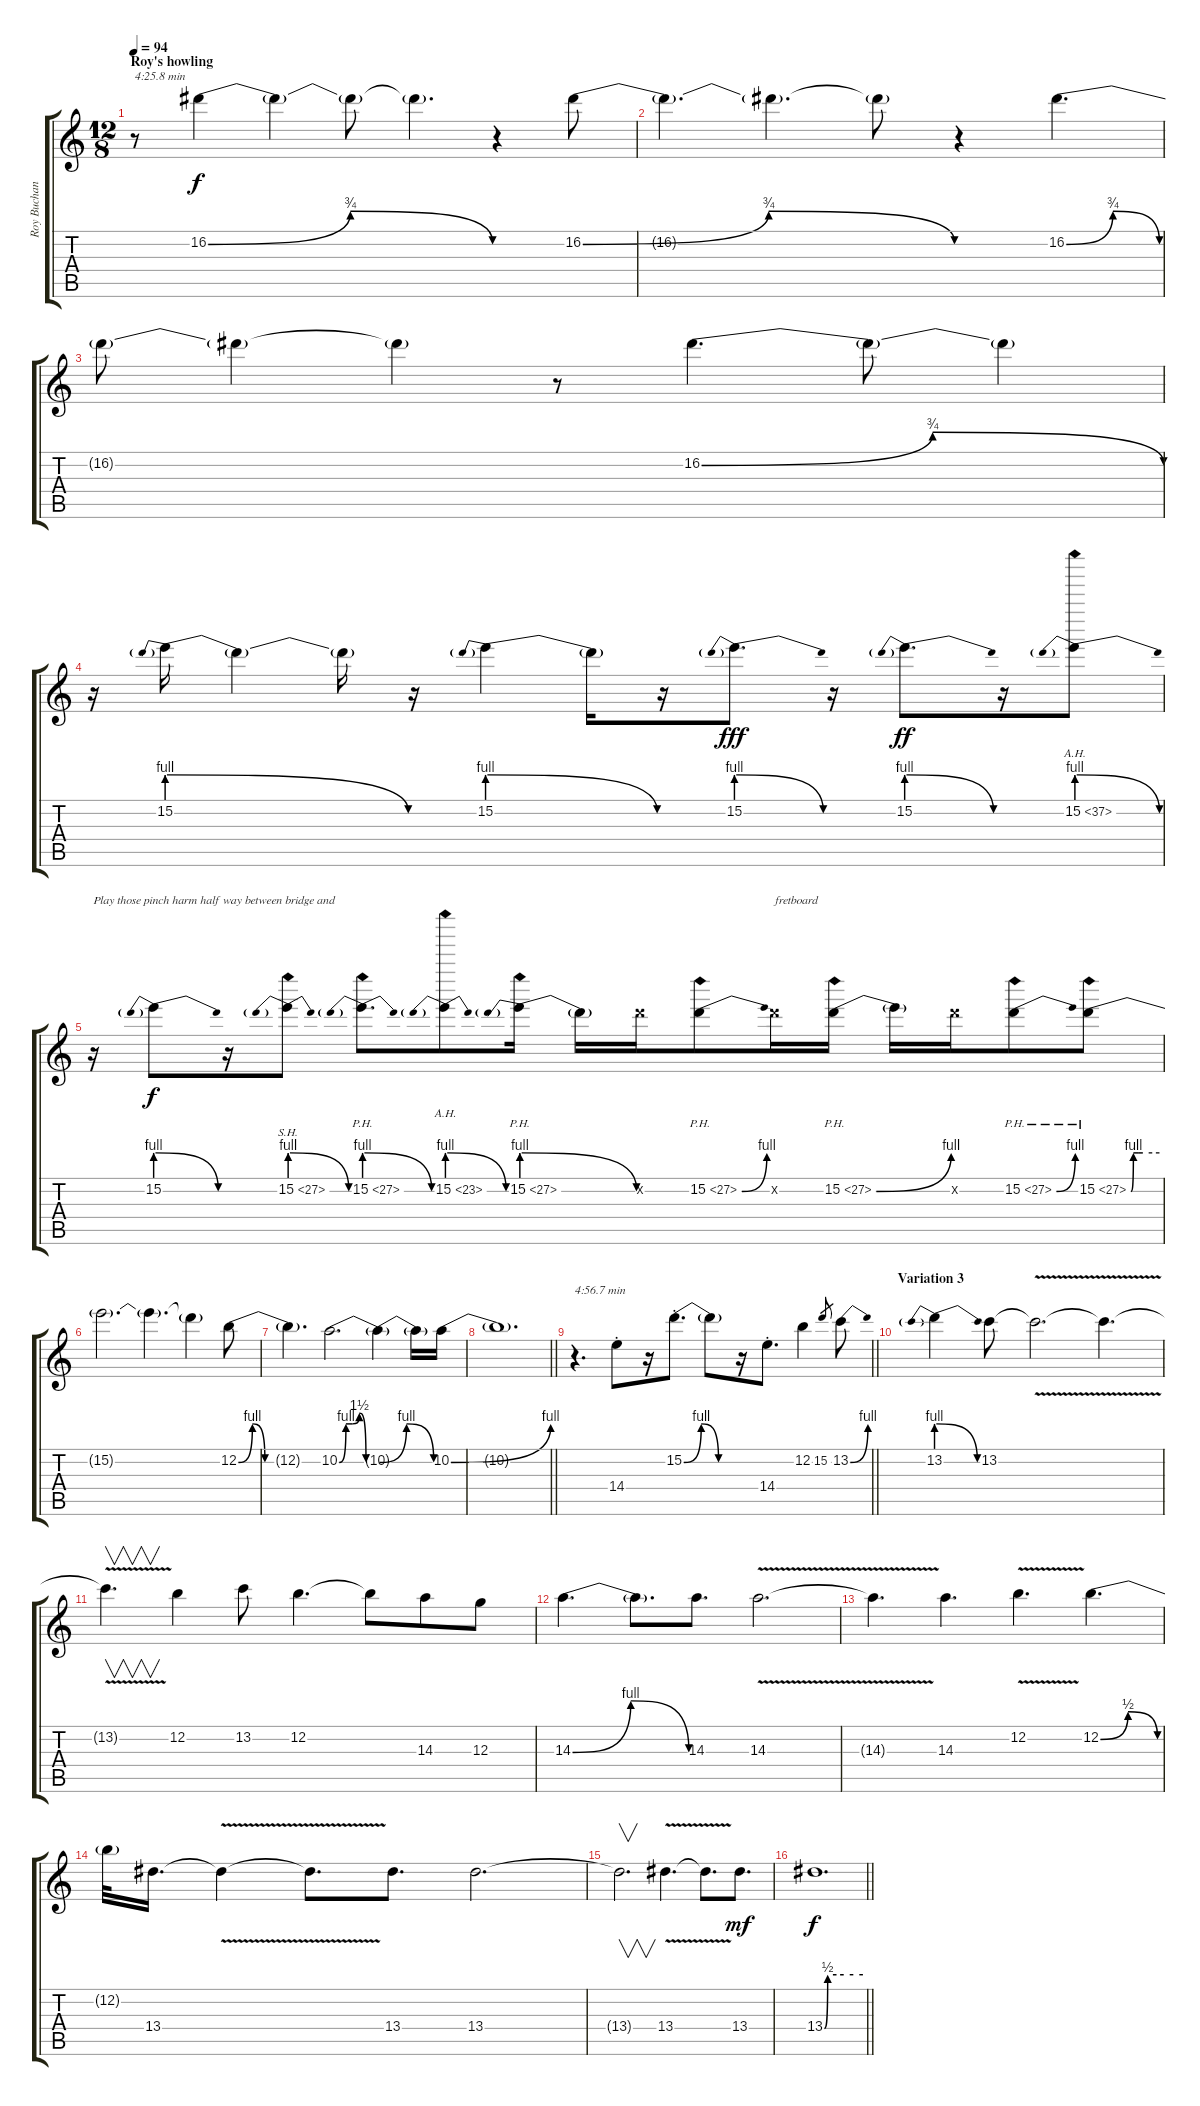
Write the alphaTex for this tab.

\track ("Roy Buchanan on Lead guitar" "Roy Buchan") {instrument electricguitarclean}
\staff {score tabs}
\tuning (E4 B3 G3 D3 A2 E2) {hide}
\ts (12 8)
\section ("" "Roy's howling")
\tempo 94
\clef g2
\ks c
r.8{txt "4:25.8 min" dy f volume 0} 16.2{be (bendrelease 0 0 30 3 30 3 60 0)}.4{volume 16} 16.2{t}.4 16.2{t}.8{volume 4} 16.2{t}.4{d} r.4{volume 0} 16.2{be (bendrelease 0 0 30 3 30 3 60 0)}.8{volume 16} |
16.2{t}.4{d} 16.2{t}.4{d volume 4} 16.2{t}.8 r.4{volume 0} 16.2{be (bendrelease 0 0 30 3 30 3 60 0)}.4{d volume 16} |
16.2{t}.8 16.2{t}.4{volume 3} 16.2{t}.4 r.8{volume 0} 16.2{be (bendrelease 0 0 30 3 30 3 60 0)}.4{d volume 16} 16.2{t}.8 16.2{t}.4{volume 3} |
r.16{volume 9} 15.2{be (prebendrelease 0 4 60 0)}.16 15.2{t}.4 15.2{t}.16 r.16 15.2{be (prebendrelease 0 4 60 0)}.4 15.2{t}.16 r.16 15.2{be (prebendrelease 0 4 60 0)}.8{d dy fff} r.16 15.2{be (prebendrelease 0 4 60 0)}.8{d dy ff} r.16 15.2{be (prebendrelease 0 4 60 0) ah 22}.8 |
r.16{txt "Play those pinch harm half way between bridge and"} 15.2{be (prebendrelease 0 4 60 0)}.8{dy f} r.16 15.2{be (prebendrelease 0 4 60 0) sh 12}.8 15.2{be (prebendrelease 0 4 60 0) ph 12}.8{d} 15.2{be (prebendrelease 0 4 60 0) ah 8}.8 15.2{be (prebendrelease 0 4 60 0) ph 12}.16 15.2{t}.16 15.2{x}.16 15.2{be (bend 0 0 60 4) ph 12}.8 15.2{x}.16{txt "fretboard"} 15.2{be (bend 0 0 60 4) ph 12}.16 15.2{t}.16 15.2{x}.16 15.2{be (bend 0 0 60 4) ph 12}.8 15.2{be (custom 0 0 5 4 15 4 25 4 60 4) ph 12}.8 |
15.2{t}.2{d} 15.2{t}.4{d} 15.2{t}.4 12.2{be (custom 0 0 10 4 19 0 60 0)}.8 |
12.2{t}.4{d} 10.2{be (custom 0 0 10 4 20 4 30 6 40 0 60 0)}.2{d} 10.2{be (bendrelease 0 0 30 4 30 4 60 0) t}.4 10.2{t}.16 10.2{be (bend 0 0 60 4)}.16 |
\barLineRight lightlight
10.2{t}.1{d} |
\barLineRight lightlight
r.4{d txt "4:56.7 min" instrument electricguitarclean} 14.4{st}.8 r.16 15.2{be (custom 0 0 20 4 40 0 60 0) st}.8{d} 15.2{t}.8 r.16 14.4{st}.8{d} 12.2.4 15.2.8{gr} 13.2{be (bend 0 0 60 4)}.8 |
\section ("" "Variation 3")
13.2{be (prebendrelease 0 4 60 0)}.4 13.2.8 13.2{v t}.2{d} 13.2{v t}.4{d} |
13.2{t}.4{v d} 12.2.4 13.2.8 12.2.4{d} 12.2{t}.8 14.3.8 12.3.8 |
14.3{be (bendrelease 0 0 40 4 40 4 60 0)}.4{d} 14.3{t}.8{d} 14.3.8{d} 14.3{v}.2{d} |
14.3{t}.4{d} 14.3.4{d} 12.2{v}.4{d} 12.2{be (custom 0 0 28 2 58 0 60 0)}.4{d} |
12.2{t}.32 13.4.16{d} 13.4{v t}.4 13.4{t}.8{d} 13.4.8{d} 13.4.2{d} |
13.4{t}.2{v d} 13.4{v}.4{d} 13.4{t}.8{d} 13.4.8{d dy mf} |
\barLineRight lightlight
13.4{be (custom 0 0 5 2 30 2 45 2 60 2)}.1{d dy f}
